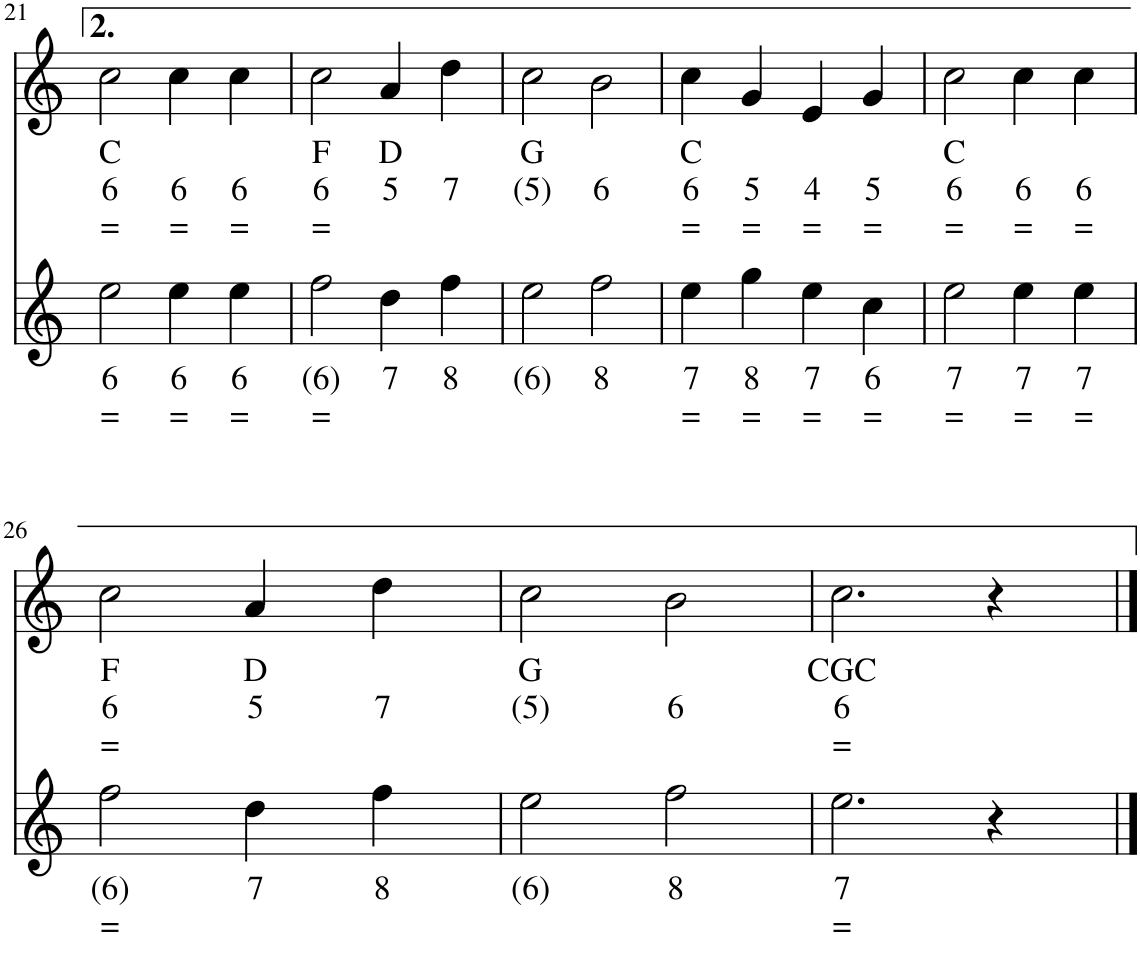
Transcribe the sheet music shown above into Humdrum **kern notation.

**kern	**text	**text	**kern	**text	**text	**text
*part2	*part2	*part2	*part1	*part1	*part1	*part1
*staff2	*staff2	*staff2	*staff1	*staff1	*staff1	*staff1
*I"Accordion	*	*	*I"Accordion	*	*	*
*I'Acc	*	*	*I'Acc	*	*	*
!!LO:PB:g=z
*clefG2	*	*	*clefG2	*	*	*
*k[]	*	*	*k[]	*	*	*
*M4/4	*	*	*M4/4	*	*	*
=21	=21	=21	=21	=21	=21	=21
!	!LO:LY:b	!LO:LY:b	!	!LO:LY:b	!LO:LY:b	!LO:LY:b
2ee\	6	=	2cc\	C	6	=
!	!LO:LY:b	!LO:LY:b	!	!	!LO:LY:b	!LO:LY:b
4ee\	6	=	4cc\	.	6	=
!	!LO:LY:b	!LO:LY:b	!	!	!LO:LY:b	!LO:LY:b
4ee\	6	=	4cc\	.	6	=
=22	=22	=22	=22	=22	=22	=22
!	!LO:LY:b	!LO:LY:b	!	!LO:LY:b	!LO:LY:b	!LO:LY:b
2ff\	(6)	=	2cc\	F	6	=
!	!LO:LY:b	!	!	!LO:LY:b	!LO:LY:b	!
4dd\	7	.	4a/	D	5	.
!	!LO:LY:b	!	!	!	!LO:LY:b	!
4ff\	8	.	4dd\	.	7	.
=23	=23	=23	=23	=23	=23	=23
!	!LO:LY:b	!	!	!LO:LY:b	!LO:LY:b	!
2ee\	(6)	.	2cc\	G	(5)	.
!	!LO:LY:b	!	!	!	!LO:LY:b	!
2ff\	8	.	2b\	.	6	.
=24	=24	=24	=24	=24	=24	=24
!	!LO:LY:b	!LO:LY:b	!	!LO:LY:b	!LO:LY:b	!LO:LY:b
4ee\	7	=	4cc\	C	6	=
!	!LO:LY:b	!LO:LY:b	!	!	!LO:LY:b	!LO:LY:b
4gg\	8	=	4g/	.	5	=
!	!LO:LY:b	!LO:LY:b	!	!	!LO:LY:b	!LO:LY:b
4ee\	7	=	4e/	.	4	=
!	!LO:LY:b	!LO:LY:b	!	!	!LO:LY:b	!LO:LY:b
4cc\	6	=	4g/	.	5	=
=25	=25	=25	=25	=25	=25	=25
!	!LO:LY:b	!LO:LY:b	!	!LO:LY:b	!LO:LY:b	!LO:LY:b
2ee\	7	=	2cc\	C	6	=
!	!LO:LY:b	!LO:LY:b	!	!	!LO:LY:b	!LO:LY:b
4ee\	7	=	4cc\	.	6	=
!	!LO:LY:b	!LO:LY:b	!	!	!LO:LY:b	!LO:LY:b
4ee\	7	=	4cc\	.	6	=
!!LO:LB:g=z
=26	=26	=26	=26	=26	=26	=26
!	!LO:LY:b	!LO:LY:b	!	!LO:LY:b	!LO:LY:b	!LO:LY:b
2ff\	(6)	=	2cc\	F	6	=
!	!LO:LY:b	!	!	!LO:LY:b	!LO:LY:b	!
4dd\	7	.	4a/	D	5	.
!	!LO:LY:b	!	!	!	!LO:LY:b	!
4ff\	8	.	4dd\	.	7	.
=27	=27	=27	=27	=27	=27	=27
!	!LO:LY:b	!	!	!LO:LY:b	!LO:LY:b	!
2ee\	(6)	.	2cc\	G	(5)	.
!	!LO:LY:b	!	!	!	!LO:LY:b	!
2ff\	8	.	2b\	.	6	.
=28	=28	=28	=28	=28	=28	=28
!	!LO:LY:b	!LO:LY:b	!	!LO:LY:b	!LO:LY:b	!LO:LY:b
2.ee\	7	=	2.cc\	CGC	6	=
4r	.	.	4r	.	.	.
==	==	==	==	==	==	==
*-	*-	*-	*-	*-	*-	*-
